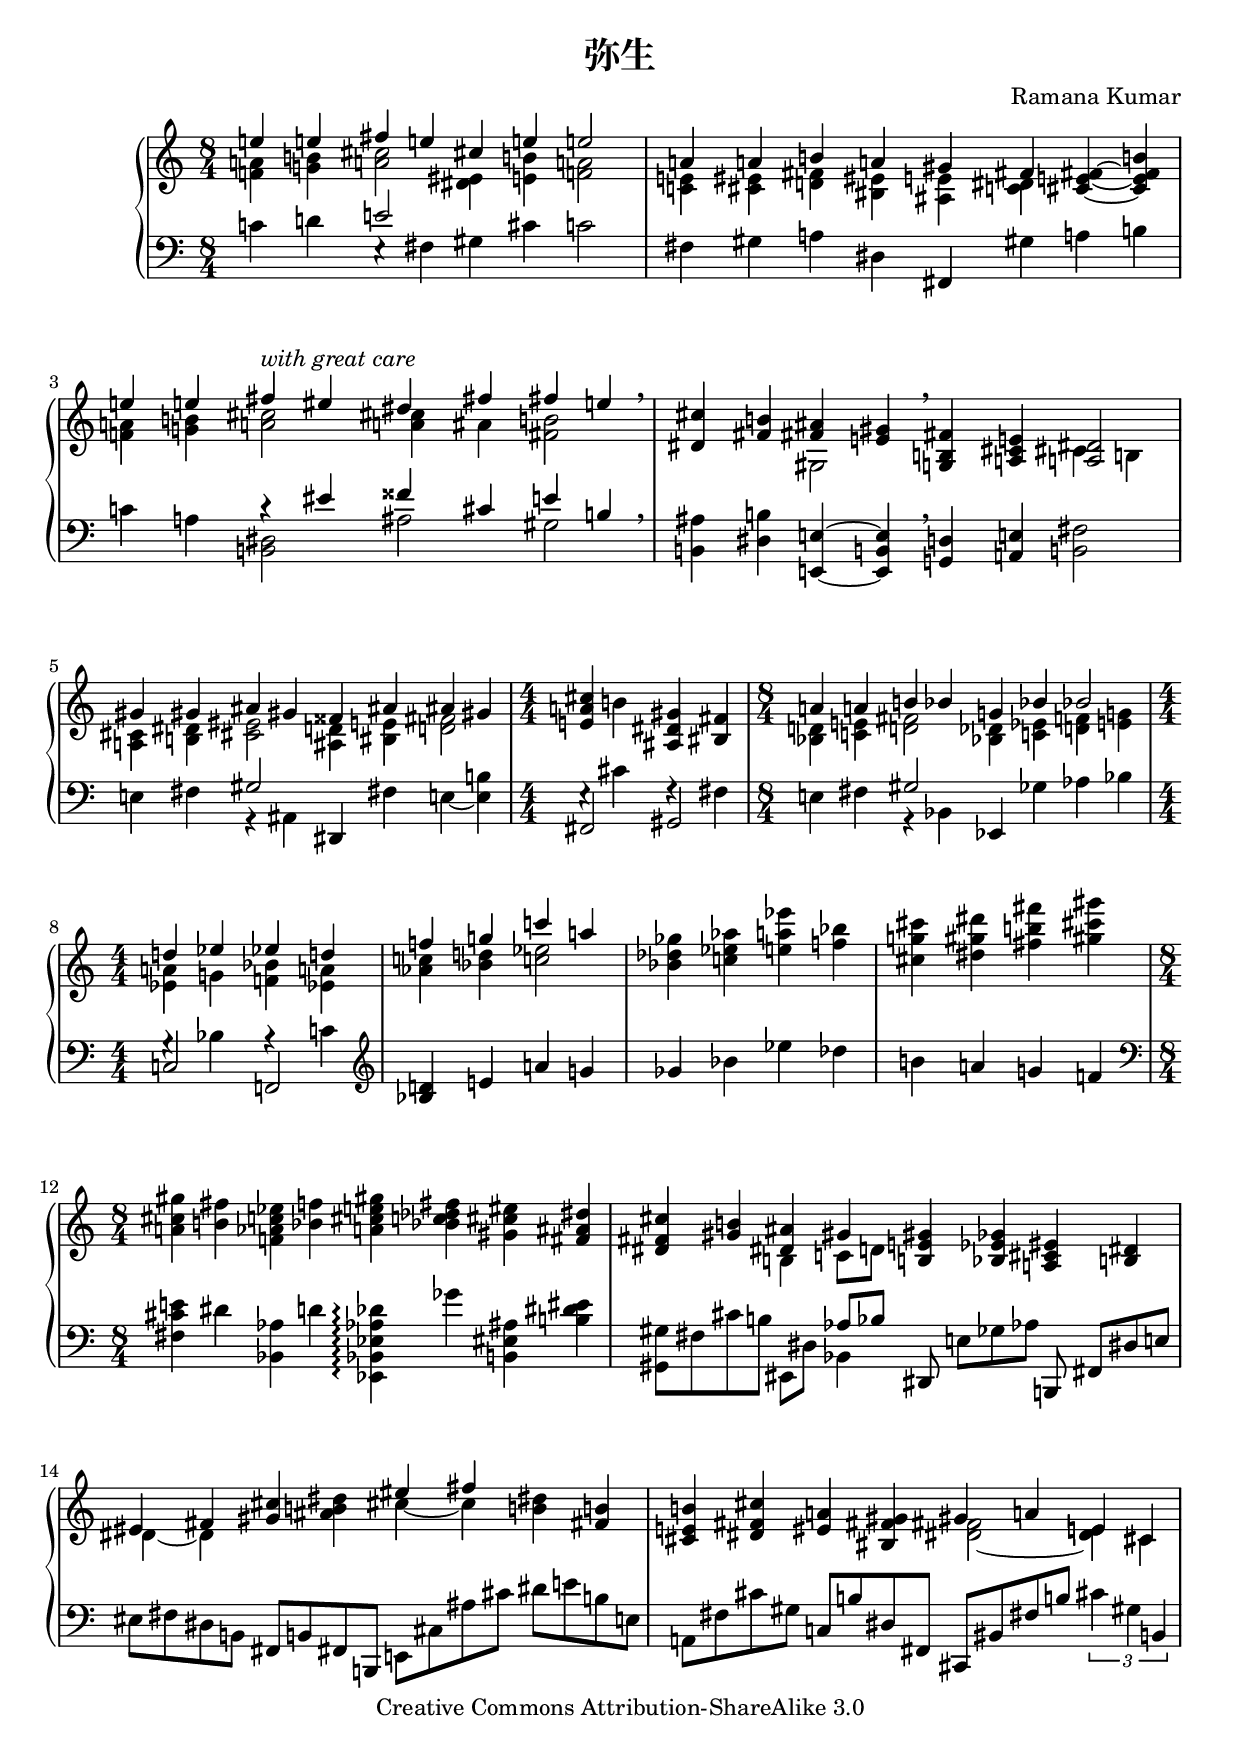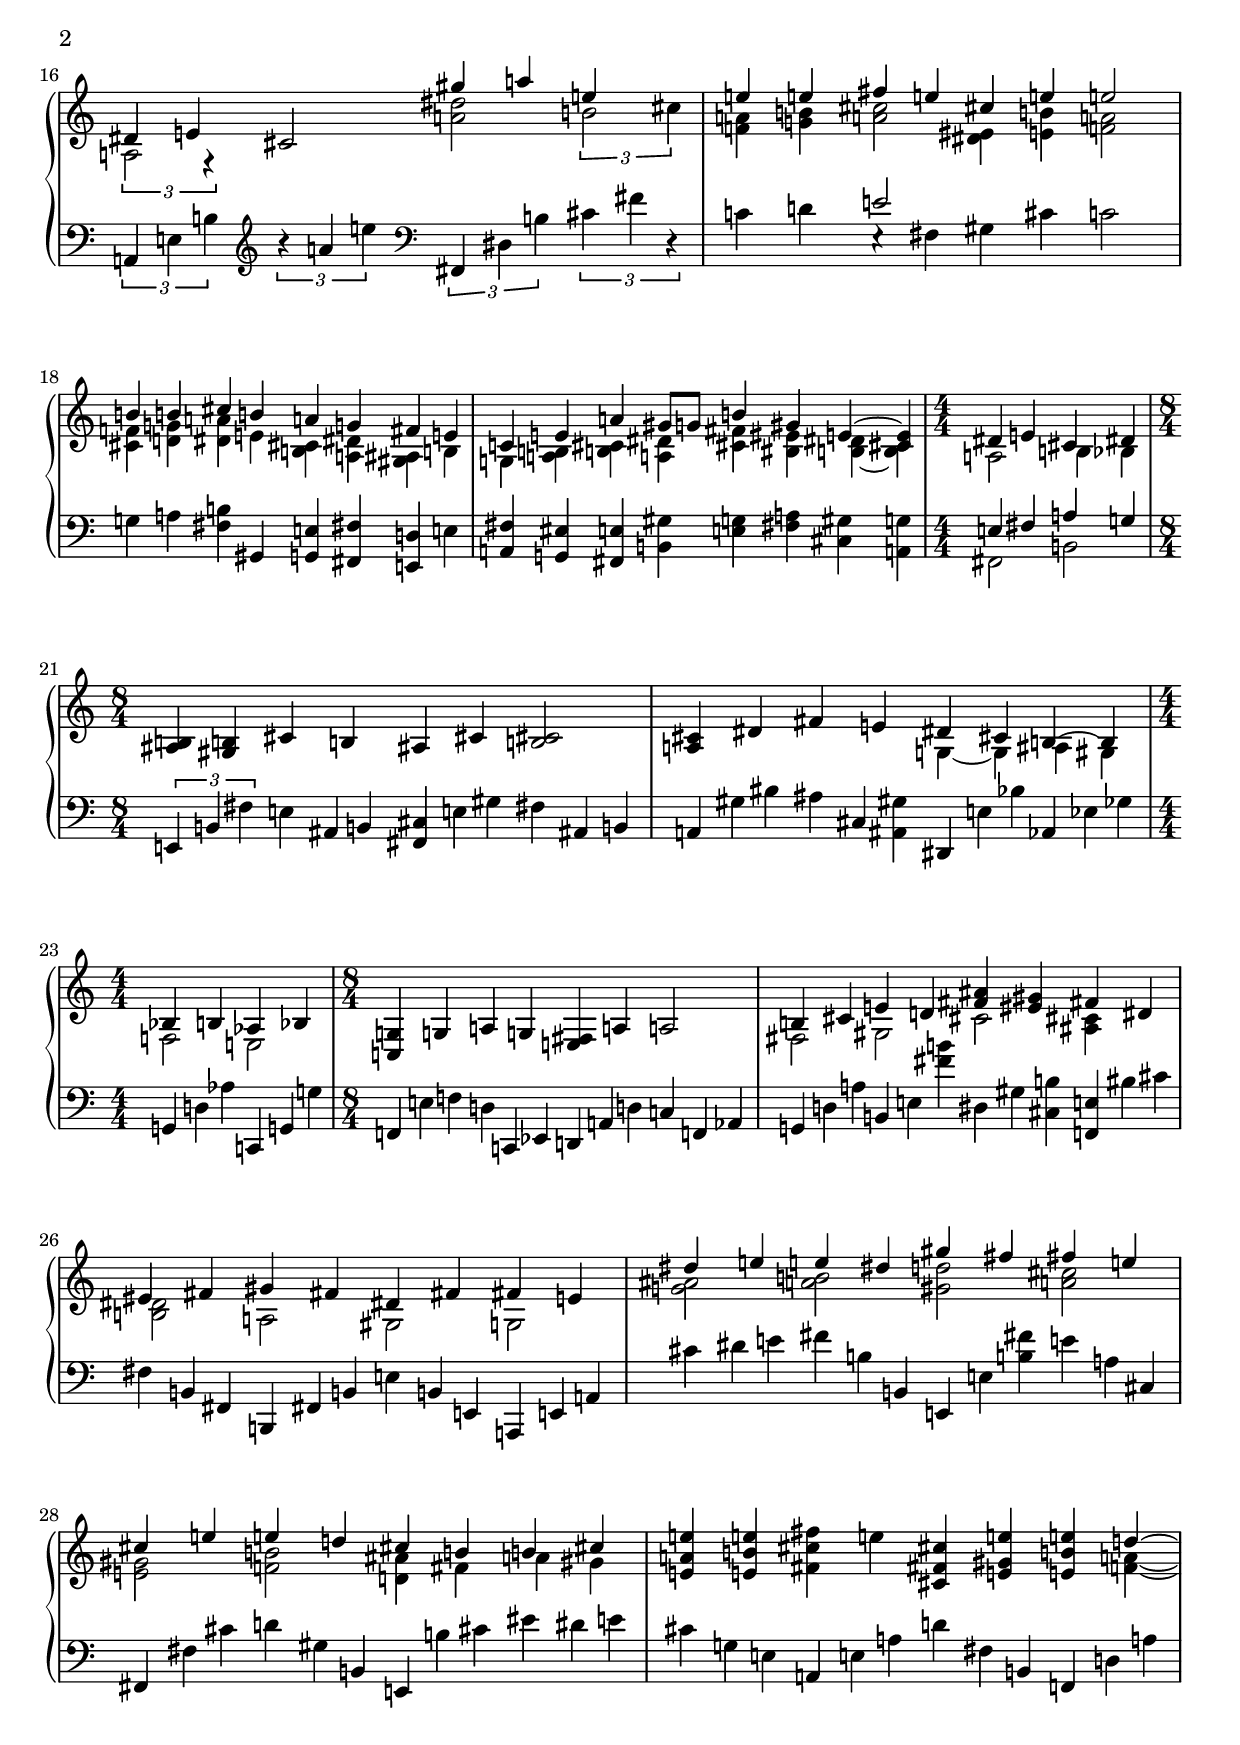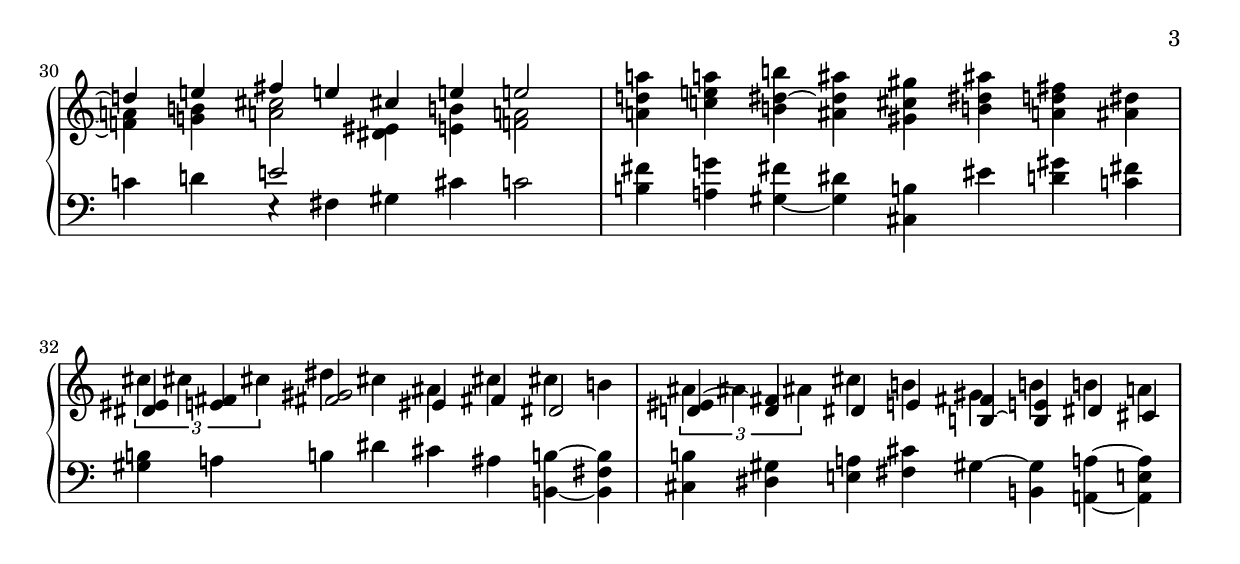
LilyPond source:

\version "2.15.39"

\header {
  title = "弥生"
  composer = "Ramana Kumar"
  date = "2012"
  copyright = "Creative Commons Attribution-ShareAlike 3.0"
}

#(ly:set-option 'point-and-click #f)

\score {
  \new PianoStaff <<
    \new Staff {
      \accidentalStyle #'PianoStaff "dodecaphonic"
      \override PianoStaff.TimeSignature #'style = #'numbered
      \clef treble
      \time 8/4
        << {e''4 e'' fis'' e'' cis'' e'' e''2}
        \\ {<f' a'>4 <g' b'> <a' cis''>2 <dis' eis'>4  <e' b'> <f' a'>2} >>
      | << {a'4 a' b' a' gis' fis'}
        \\ {<c' e'>4 <cis' eis'> <d' fis'> <bis eis'> <ais e'> <c' dis'> } >>
        <cis' e' fis'>4 ~ <cis' e' fis' b'>
      | << {e''4 e'' fis'' -\markup{\italic "with great care"} eis''
            dis'' fis'' fis'' e''}
        \\ {<f' a'>4 <g' b'> <a' cis''>2
            <a' cis''>4 ais' <fis' b'>2} >> \breathe
      | <dis' cis''>4 <fis' b'>
        << {<fis' ais'>4 <e' gis'>} \\ gis2 >> \breathe
        <g b fis'>4 <a cis' e'> << <a dis'>2 \\ {cis'4 b} >>
      | << {gis'4 gis' ais' gis' fisis' ais' ais' gis'}
        \\ { <a cis'>4 <b dis'> <cis' eis'>2 <ais d'>4 <bis e'> <d' fis'>2 }>>
      | \time 4/4
        <e' a' cis''>4 b' <ais dis' gis'> <bis fis'>
      | \time 8/4
        << {a'4 a' b' bes' g' bes' bes'2}
        \\ { <bes d'>4 <c' e'> <d' fis'>2
             <bes des'>4 <c' ees'> <d' f'> <e' g'>} >>
      | \time 4/4
        << {d''4 ees'' ees'' d''}
        \\ {<ees' a'>4 g' <f' bes'> <ees' a'>} >>
      | << {f''4 g'' c''' a''}
        \\ {<aes' c''>4 <bes' d''> <c'' ees''>2} >>
      | <bes' des'' ges''>4 <c'' ees'' aes''> <e'' a'' ees'''> <f'' bes''>
      | <cis'' g'' cis'''> <dis'' gis'' dis'''>
        <fis'' b'' fis'''> <gis'' cis''' gis'''>
      | \time 8/4
        <a' cis'' gis''> <b' fis''> <f' aes' c'' ees''> <bes' f''>
        <a' cis'' e'' gis''> <bes' c'' des'' fis''>
        <gis' cis'' eis''> <fis' ais' dis''>
      | <dis' fis' cis''> <gis' b'> << { <dis' ais'>  gis' } \\ { b c'8 d' } >>
        <b e' gis'>4 <bes ees' ges'> <a cis' eis'> <b dis'>
      | << { eis' fis' } \\ { dis' ~ dis' } >> <gis' cis''>
        <ais' b' dis''>
        << { eis'' fis'' } \\ { cis'' ~ cis'' } >>
        <b' dis''> <fis' b'>
      | <cis' e' b'> <dis' fis' cis''> <eis' a'> <bis fis' gis'>
        << { gis' a' e' cis' } \\ { <dis' fis'>2 ~ <dis' e'>4 cis' } >>
      | << { dis'4 e' cis'2 } \\ { \times 2/3 { a2 r4 } } >>
        << { gis'' a'' e'' } \\ { <a' dis''>2 \times 2/3 { b'2 cis''4 } } >>
      | << {e''4 e'' fis'' e'' cis'' e'' e''2}
        \\ {<f' a'>4 <g' b'> <a' cis''>2 <dis' eis'>4  <e' b'> <f' a'>2} >>
      | << { b'4  b' cis'' b' a' g' fis' e' }
        \\ { <cis' f'> <d' g'> <dis' a'> e'
             <b cis'> <a dis'> <gis ais> b } >>
      | << { c' e' a' gis'8 g' b'4 gis' e' ~ <cis' e'> }
        \\ { g <a b> <b cis'> <a dis'>
             <cis' fis'> <bis eis'> <b dis'> ~ <b cis'> } >>
      | \time 4/4
        << { dis'4 e' cis' dis' }
        \\ { a2 b4 bes } >>
      | \time 8/4
        <ais b>4 <gis b> cis' b ais cis' <b cis'>2
      | <a cis'>4 dis' fis' e'
        << { dis' cis' b ~ b }
        \\ { g4 ~ g ais gis } >>
      | \time 4/4
        << { bes b aes bes }
        \\ { f2 e } >>
      | \time 8/4
        <c g>4 g a g <e fis> a a2
      | << { b4 cis' e' d' <fis' ais'> <eis' gis'> fis' dis' }
        \\ { fis2 gis cis' <ais cis'>4 s } >>
      | << { eis'4 fis' gis' fis' dis' fis' fis' e' }
        \\ { <b dis'>2 a gis g } >>
      | << { dis''4 e'' e'' dis'' gis'' fis'' fis'' e'' }
        \\ { <g' ais'>2 <a' b'> <gis' d''> <a' cis''> } >>
      | << { cis''4 e'' e'' d'' cis'' b' b' cis'' }
        \\ { <e' gis'>2 <f' b'> <ais' d'>4 fis' a' gis' } >>
      | <e' a' e''>4 <e' b' e''> <fis' cis'' fis''> e''
        <cis' fis' cis''> <e' gis' e''> <e' b' e''>
        << {d'' ~} \\ {<f' a'> ~} >>
      | << {d''4 e'' fis'' e'' cis'' e'' e''2}
        \\ {<f' a'>4 <g' b'> <a' cis''>2 <dis' eis'>4  <e' b'> <f' a'>2} >>
      | <a' d'' a''>4 <c'' e'' a''> <b' dis'' b''> ~ <ais' dis'' ais''>
        <gis' cis'' gis''> <b' dis'' ais''> <a' d'' fis''> <ais' dis''> % <b' dis''>
      | << { <dis' eis'> <e' fis'> <fis' gis'>2 eis'4 fis' dis'2 }
        \\ { \times 2/3 {cis''4 cis'' cis''} dis'' cis'' ais' cis'' cis'' b' } >>
      | << { <d' eis'> ~ <d' fis'> dis' e' <b fis'> ~ <b e'> dis' cis' }
        \\ { \times 2/3 {ais'4 ais' ais'} cis'' b' gis' b' b' a' } >>
    }
    \new Staff {
      \clef bass
        c'4 d' << e'2 \\ {e4\rest fis} >> gis cis' c'2
      | fis4 gis a dis fis, gis a b
      | c'4 a << {r4 eis' fisis' cis' e' b} \\ {<b, dis>2 ais gis} >> \breathe
      | <b, ais>4 <dis b> <e, e> ~ <e, b, e> \breathe <g, d>4 <a, e> <b, fis>2
      | e4 fis << gis2 \\ {r4 ais,} >> dis, fis e ~ <e b>
      | << {fis,2 gis,} \\ {e4\rest cis' f\rest fis} >>
      | e4 fis << gis2 \\ {r4 bes,} >> ees, ges aes bes
      | << {c2 f,} \\ {g4\rest bes a\rest c'} >>
      | \clef treble <bes d'>4 e' a' g'
      | ges' bes' ees'' des''
      | b' a' g' f'
      | \clef bass <fis cis' e'>4 dis' <bes, aes> d'
         <ees, bes, ees aes des'>\arpeggio ges' <b, eis ais> <b dis' eis'>
        \set beatStructure = #'(2 2 2 2)
      | <gis, gis>8 fis cis' b << { s4 aes8 bes } \\ { eis, dis bes,4 } >>
        dis,8 e [ ges aes ] b,, fis, [ dis e ]
      | eis fis dis b, fis, b, fis, b,, e, cis ais cis' dis' e' b e
      | a, fis cis' gis c b dis fis,
        cis, bis, fis b
        \set tupletSpannerDuration = #(ly:make-moment 2 4)
        \times 2/3 { cis'4 gis b, }
      | \times 2/3 { a, e b \clef treble r a' e'' \clef bass fis, dis b cis' fis' r}
      | c'4 d' << e'2 \\ {e4\rest fis} >> gis cis' c'2
      | g4 a <fis b> gis, <g, e> <fis, fis> <e, d> e
      | <a, fis> <g, eis> <fis, e> <b, gis> <e g> <fis a> <cis gis> <a, g>
      | << {e4 fis a g} \\ {fis,2 b,} >>
      | \times 2/3 { e,4 b, fis } e4*2/3 ais, b,
        <fis, cis> e gis fis ais, b,
      | a, gis bis ais cis <ais, gis> dis, e bes aes, ees ges
      | g, d aes c, g, g
      | f, e f d c, ees, d, a, d c f, aes,
      | g, d a b, e <fis' b'> dis gis <cis b> <f, e> bis cis'
      | fis b, fis, b,, fis, b, e b, e, a,, e, a,
      | cis' dis' e' fis' b b, e, e <b fis'> e' a cis
      | fis, fis cis' d' gis b, e, b cis' eis' dis' e'
      | cis' g e a, e a d' fis b, f, d a
      | c'4 d' << e'2 \\ {e4\rest fis} >> gis cis' c'2
      | <b fis'>4 <a g'> <gis fis'> ~ <gis dis'> <cis b> eis' <d' gis'> <c' fis'> % <dis' fis'>
      | <gis b> % gis
        a b dis' cis' ais <b, b> ~ <b, fis b>
      | <cis b> <dis gis> <e a> <fis cis'> gis ~ <b, gis> <a, a> ~ <a, e a>
    }
  >>
}
